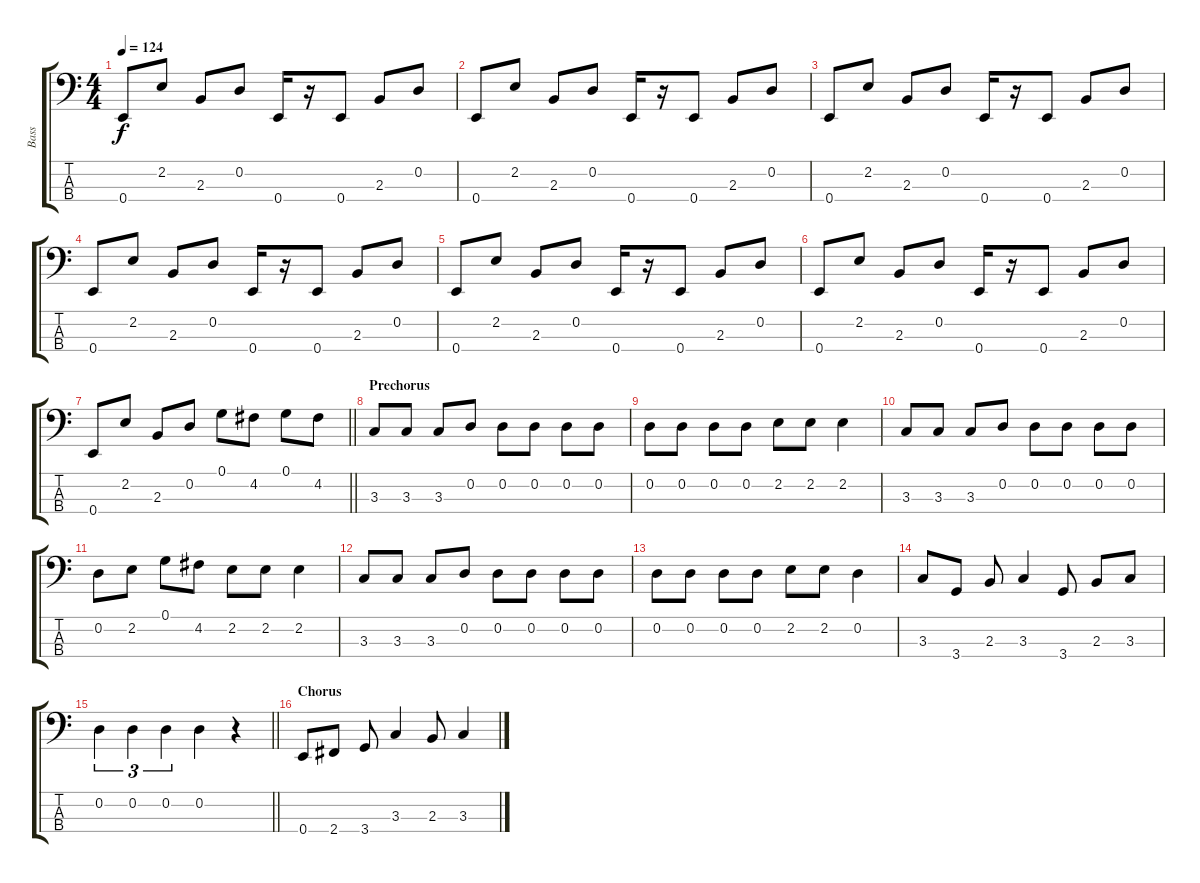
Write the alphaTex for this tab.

\track ("Bass" "Bass") {instrument electricbassfinger}
\staff {score tabs}
\tuning (G2 D2 A1 E1) {hide}
\ts (4 4)
\tempo 124
\clef f4
\ks c
0.4.8{dy f} 2.2.8 2.3.8 0.2.8 0.4.16 r.16 0.4.8 2.3.8 0.2.8 |
0.4.8 2.2.8 2.3.8 0.2.8 0.4.16 r.16 0.4.8 2.3.8 0.2.8 |
0.4.8 2.2.8 2.3.8 0.2.8 0.4.16 r.16 0.4.8 2.3.8 0.2.8 |
0.4.8 2.2.8 2.3.8 0.2.8 0.4.16 r.16 0.4.8 2.3.8 0.2.8 |
0.4.8 2.2.8 2.3.8 0.2.8 0.4.16 r.16 0.4.8 2.3.8 0.2.8 |
0.4.8 2.2.8 2.3.8 0.2.8 0.4.16 r.16 0.4.8 2.3.8 0.2.8 |
\barLineRight lightlight
0.4.8 2.2.8 2.3.8 0.2.8 0.1.8 4.2.8 0.1.8 4.2.8 |
\section ("" "Prechorus")
3.3.8 3.3.8 3.3.8 0.2.8 0.2.8 0.2.8 0.2.8 0.2.8 |
0.2.8 0.2.8 0.2.8 0.2.8 2.2.8 2.2.8 2.2.4 |
3.3.8 3.3.8 3.3.8 0.2.8 0.2.8 0.2.8 0.2.8 0.2.8 |
0.2.8 2.2.8 0.1.8 4.2.8 2.2.8 2.2.8 2.2.4 |
3.3.8 3.3.8 3.3.8 0.2.8 0.2.8 0.2.8 0.2.8 0.2.8 |
0.2.8 0.2.8 0.2.8 0.2.8 2.2.8 2.2.8 0.2.4 |
3.3.8 3.4.8 2.3.8 3.3.4 3.4.8 2.3.8 3.3.8 |
\barLineRight lightlight
0.2.4{tu (3 2)} 0.2.4{tu (3 2)} 0.2.4{tu (3 2)} 0.2.4 r.4 |
\section ("" "Chorus")
0.4.8 2.4.8 3.4.8 3.3.4 2.3.8 3.3.4
